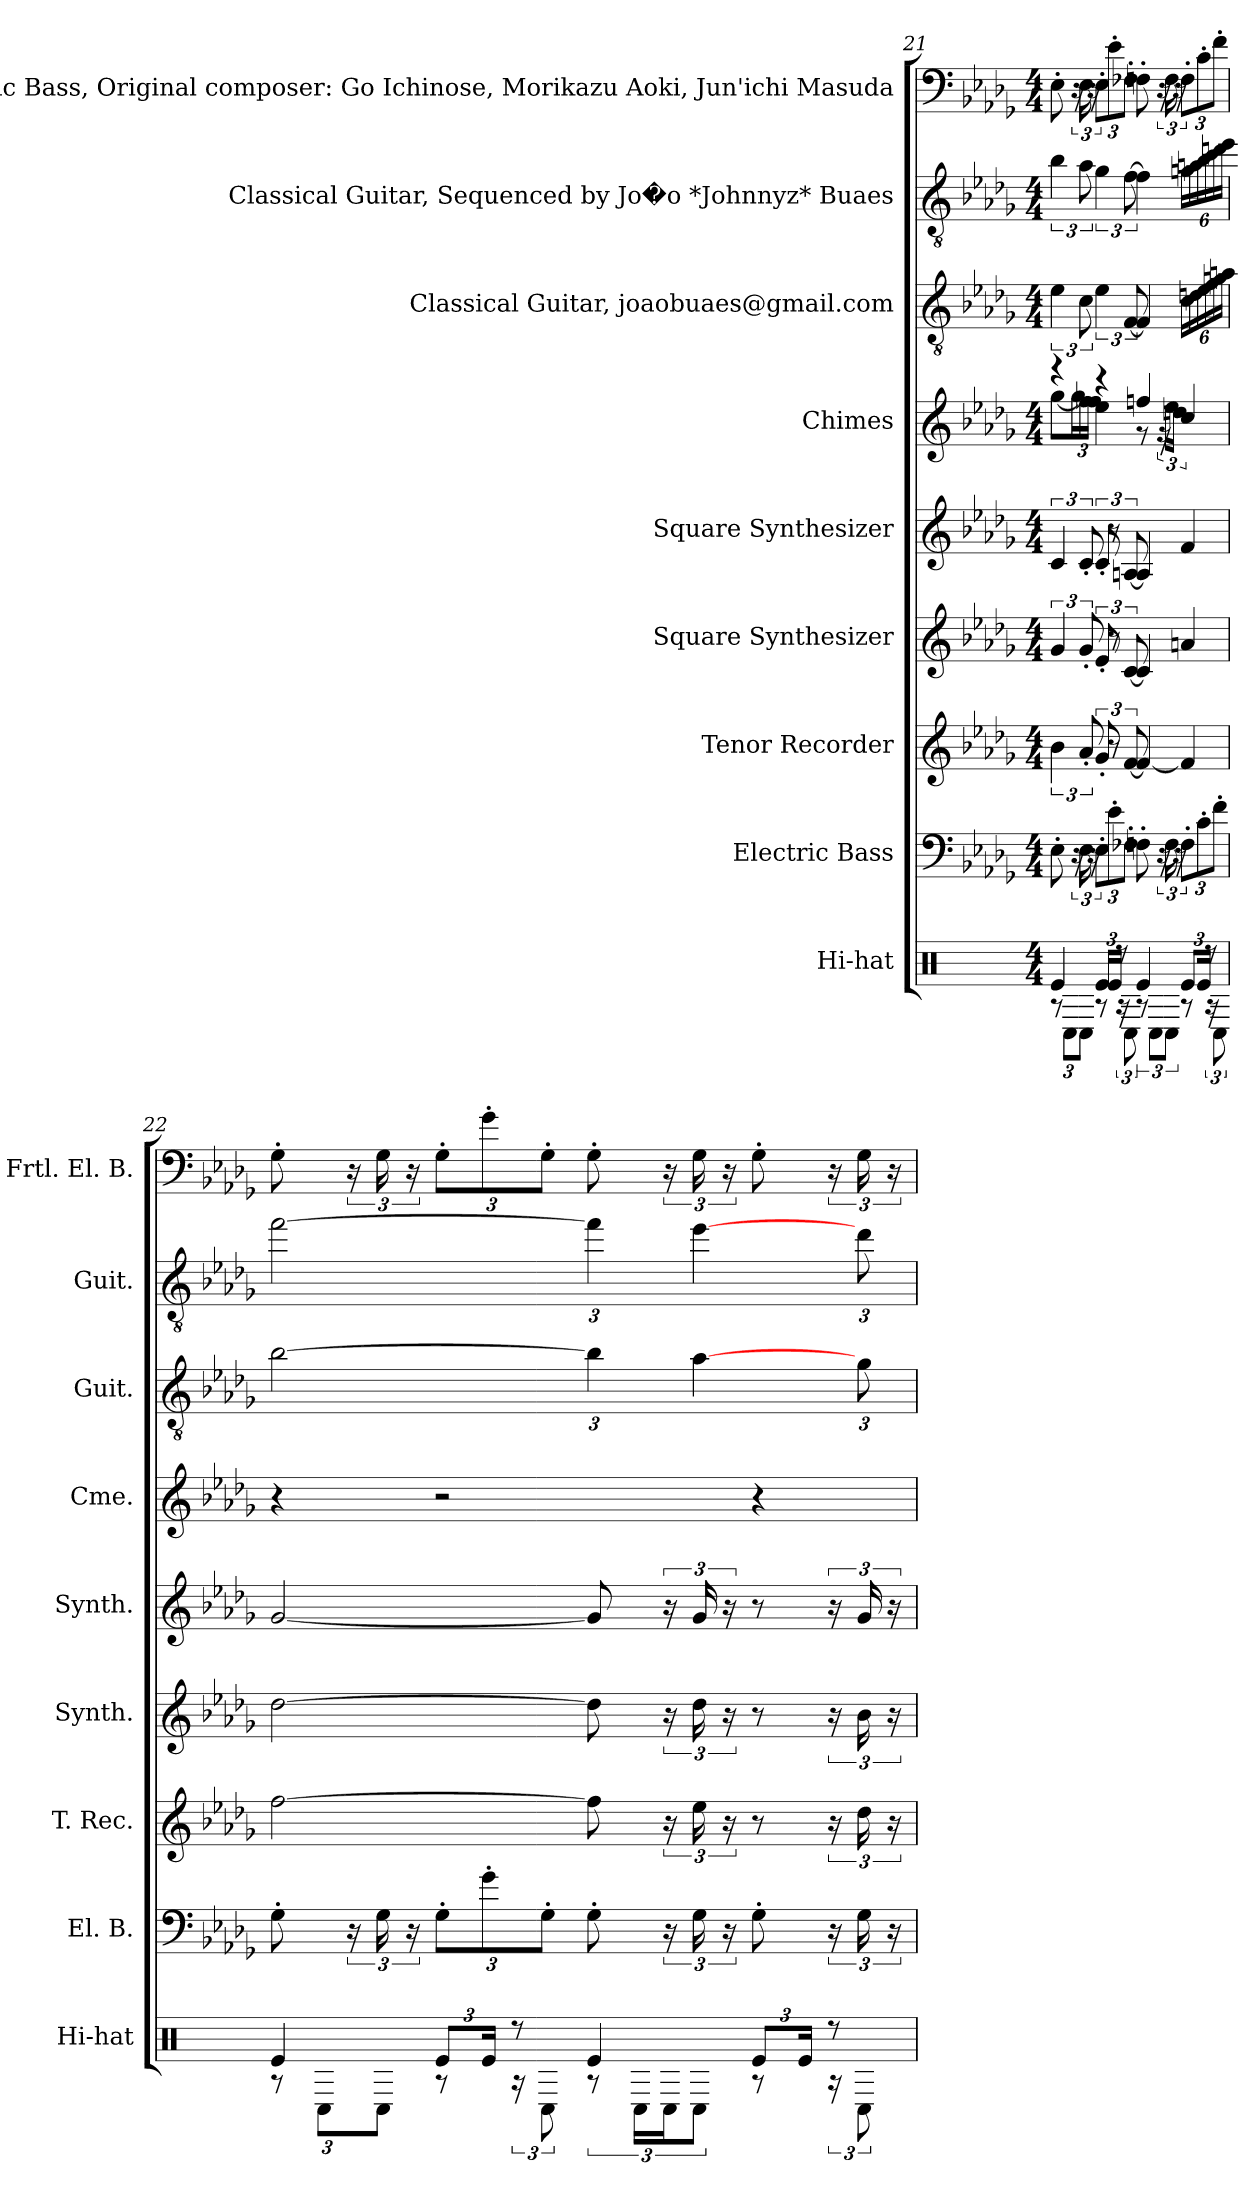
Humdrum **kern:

**kern	**kern	**kern	**kern	**kern	**kern	**kern	**kern	**kern
*part9	*part8	*part7	*part6	*part5	*part4	*part3	*part2	*part1
*staff9	*staff8	*staff7	*staff6	*staff5	*staff4	*staff3	*staff2	*staff1
*I"Hi-hat	*I"Electric Bass	*I"Tenor Recorder	*I"Square Synthesizer	*I"Square Synthesizer	*I"Chimes	*I"Classical Guitar, joaobuaes@gmail.com	*I"Classical Guitar, Sequenced by Jo�o *Johnnyz* Buaes	*I"Fretless Electric Bass, Original composer: Go Ichinose, Morikazu Aoki, Jun'ichi Masuda
*I'Hi-hat	*I'El. B.	*I'T. Rec.	*I'Synth.	*I'Synth.	*I'Cme.	*I'Guit.	*I'Guit.	*I'Frtl. El. B.
!!LO:PB:g=z
*clefX	*clefF4	*clefG2	*clefG2	*clefG2	*clefG2	*clefGv2	*clefGv2	*clefF4
*	*ITrd7c12	*	*	*	*	*	*	*ITrd7c12
*k[]	*k[b-e-a-d-g-]	*k[b-e-a-d-g-]	*k[b-e-a-d-g-]	*k[b-e-a-d-g-]	*k[b-e-a-d-g-]	*k[b-e-a-d-g-]	*k[b-e-a-d-g-]	*k[b-e-a-d-g-]
*M4/4	*M4/4	*M4/4	*M4/4	*M4/4	*M4/4	*M4/4	*M4/4	*M4/4
=21	=21	=21	=21	=21	=21	=21	=21	=21
*^	*	*	*	*	*^	*	*	*
4Re/	12r	8EE-'\	6b-\	6g-/	6c/	4r	[8gg-\L	6e-\	6b-\	8EE-'\
.	12RC\L	.	.	.	.	.	.	.	.	.
*	*	*	*	*	*	*	*Xbrackettup	*	*	*
.	.	24r	.	.	.	.	24gg-\L]	.	.	24r
.	12RC\J	24EE-\	12a-'/	12g-'/	12c'/	.	24ff\	12c\	12a-\	24EE-\
.	.	24r	.	.	.	.	24ff-X\JJ	.	.	24r
*Xbrackettup	*	*Xbrackettup	*	*	*	*	*	*	*	*Xbrackettup
12Re/L	8r	12EE-'\L	12g-'/	12e-'/	12c'/	4r	4ee-\	6e-\	6g-\	12EE-'\L
24Re/Jk	.	12E-'\	12r	12r	12r	.	.	.	.	12E-'\
*	*brackettup	*	*	*	*	*	*	*	*	*
8r	24r	.	.	.	.	.	.	.	.	.
.	12RC\	12FF-X'\J	[12f/	[12c/	[12An/	.	.	[12F/	[12f\	12FF-X'\J
4Re/	12r	8FFn'\	4f/_	4c/]	4A/]	4ffn/	8r	4F/]	4f\]	8FFn'\
.	12RC\L	.	.	.	.	.	.	.	.	.
*	*	*brackettup	*	*	*	*	*brackettup	*	*	*brackettup
.	.	24r	.	.	.	.	24r	.	.	24r
.	12RC\J	24FF\	.	.	.	.	24ee-\LL	.	.	24FF\
.	.	24r	.	.	.	.	24ddn\JJ	.	.	24r
*Xbrackettup	*	*Xbrackettup	*	*	*	*	*	*Xbrackettup	*Xbrackettup	*Xbrackettup
12Re/L	8r	12FF'\L	4f/]	4an/	4f/	4cc/	4ryy	24c\LL	24gn\LL	12FF'\L
.	.	.	.	.	.	.	.	24dn\	24an\	.
24Re/Jk	.	12C'\	.	.	.	.	.	24e-\	24b-\	12C'\
*	*brackettup	*	*	*	*	*	*	*	*	*
8r	24r	.	.	.	.	.	.	24f\	24cc\	.
.	12RC\	12F'\J	.	.	.	.	.	24gn\	24ddn\	12F'\J
.	.	.	.	.	.	.	.	24an\JJ	24ee-\JJ	.
*	*	*	*	*	*	*v	*v	*	*	*
!!LO:PB:g=z
=22	=22	=22	=22	=22	=22	=22	=22	=22	=22
4Re/	12r	8GG-'\	[2ff\	[2dd-\	[2g-/	4r	[2b-\	[2ff\	8GG-'\
.	12RC\L	.	.	.	.	.	.	.	.
*	*	*brackettup	*	*	*	*	*	*	*brackettup
.	.	24r	.	.	.	.	.	.	24r
.	12RC\J	24GG-\	.	.	.	.	.	.	24GG-\
.	.	24r	.	.	.	.	.	.	24r
*Xbrackettup	*	*Xbrackettup	*	*	*	*	*	*	*Xbrackettup
12Re/L	8r	12GG-'\L	.	.	.	2r	.	.	12GG-'\L
24Re/Jk	.	12G-'\	.	.	.	.	.	.	12G-'\
*	*brackettup	*	*	*	*	*	*	*	*
8r	24r	.	.	.	.	.	.	.	.
.	12RC\	12GG-'\J	.	.	.	.	.	.	12GG-'\J
4Re/	12r	8GG-'\	8ff\]	8dd-\]	8g-/]	.	6b-\]	6ff\]	8GG-'\
.	24RC\LL	.	.	.	.	.	.	.	.
*	*Xbrackettup	*brackettup	*	*	*	*	*	*	*brackettup
.	24RC\J	24r	24r	24r	24r	.	.	.	24r
.	12RC\J	24GG-\	24ee-\	24dd-\	24g-/	.	[4a-\	[4ee-\	24GG-\
.	.	24r	24r	24r	24r	.	.	.	24r
12Re/L	8r	8GG-'\	8r	8r	8r	4r	.	.	8GG-'\
24Re/Jk	.	.	.	.	.	.	.	.	.
*	*brackettup	*	*	*	*	*	*	*	*
8r	24r	24r	24r	24r	24r	.	.	.	24r
.	12RC\	24GG-\	24dd-\	24b-\	24g-/	.	12g-\	12dd-\	24GG-\
.	.	24r	24r	24r	24r	.	.	.	24r
*v	*v	*	*	*	*	*	*	*	*
=	=	=	=	=	=	=	=	=
*-	*-	*-	*-	*-	*-	*-	*-	*-
